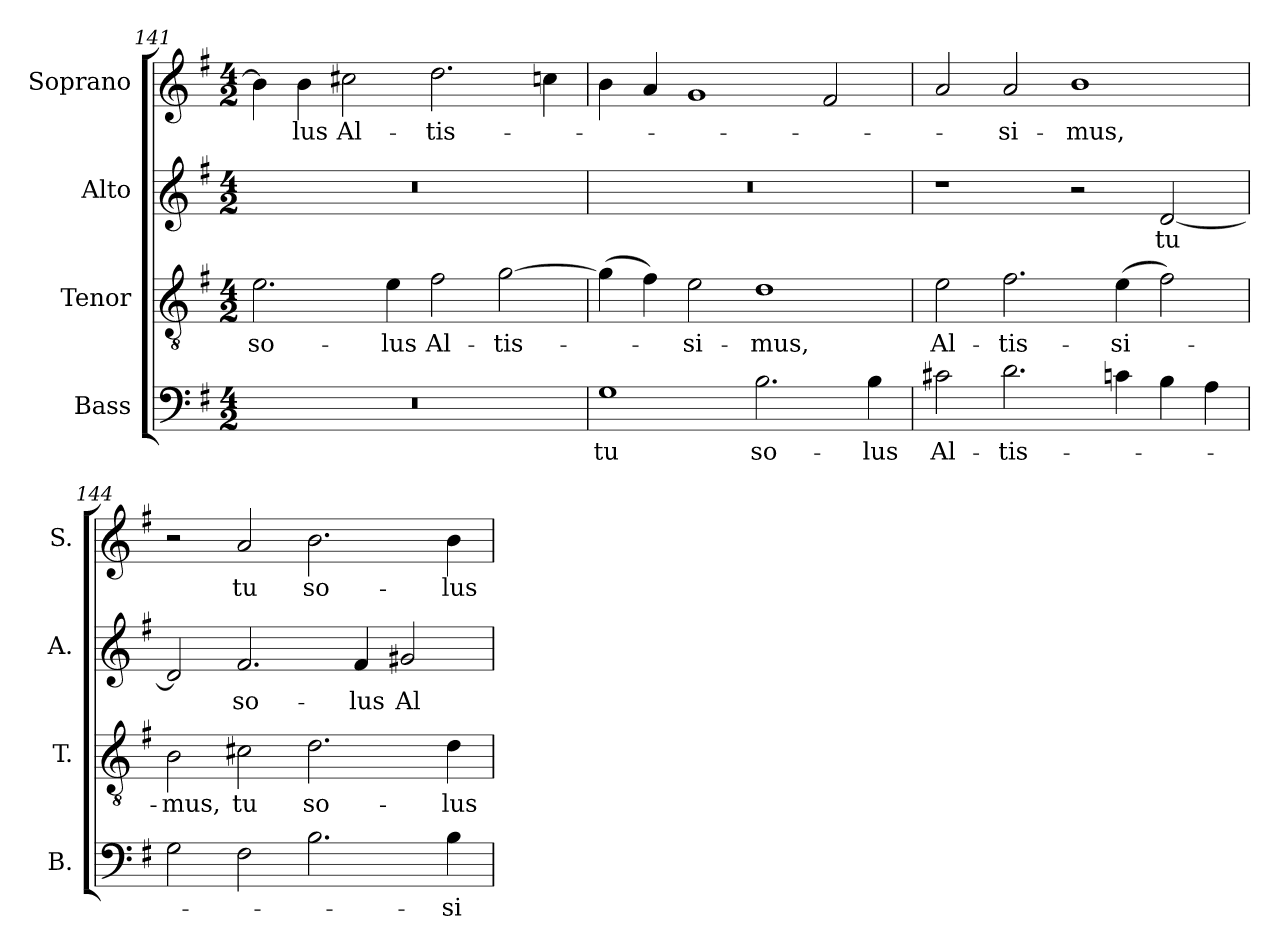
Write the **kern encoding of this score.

**kern	**text	**kern	**text	**kern	**text	**kern	**text
*part4	*part4	*part3	*part3	*part2	*part2	*part1	*part1
*staff4	*staff4	*staff3	*staff3	*staff2	*staff2	*staff1	*staff1
*I"Bass	*	*I"Tenor	*	*I"Alto	*	*I"Soprano	*
*I'B.	*	*I'T.	*	*I'A.	*	*I'S.	*
*clefF4	*	*clefGv2	*	*clefG2	*	*clefG2	*
*	*	*ITrd7c12	*	*	*	*	*
*k[f#]	*	*k[f#]	*	*k[f#]	*	*k[f#]	*
*G:	*	*G:	*	*G:	*	*G:	*
*M4/2	*	*M4/2	*	*M4/2	*	*M4/2	*
=141	=141	=141	=141	=141	=141	=141	=141
!LO:N:vis=1	!	!	!	!	!	!	!
!	!	!	!LO:LY:b:color=#000000	!LO:N:vis=1	!	!	!
0r	.	2.Ei\	so-	0r	.	4bi\]	.
!	!	!	!	!	!	!	!LO:LY:b:color=#000000
.	.	.	.	.	.	4bi\	-lus
!	!	!	!	!	!	!	!LO:LY:b:color=#000000
.	.	.	.	.	.	2cc#Xi\	Al-
!	!	!	!LO:LY:b:color=#000000	!	!	!	!
.	.	4Ei\	-lus	.	.	.	.
!	!	!	!LO:LY:b:color=#000000	!	!	!	!
!	!	!	!	!	!	!	!LO:LY:b:color=#000000
.	.	2F#i\	Al-	.	.	2.ddi\	-tis-
!	!	!	!LO:LY:b:color=#000000	!	!	!	!
.	.	[2Gi\	-tis-	.	.	.	.
.	.	.	.	.	.	4ccni\	.
=142	=142	=142	=142	=142	=142	=142	=142
!	!LO:LY:b:color=#000000	!	!	!LO:N:vis=1	!	!	!
1Gi	tu	(4Gi\]	.	0r	.	4bi\	.
.	.	4F#i\)	.	.	.	4ai/	.
!	!	!	!LO:LY:b:color=#000000	!	!	!	!
.	.	2Ei\	-si-	.	.	1gi	.
!	!LO:LY:b:color=#000000	!	!	!	!	!	!
!	!	!	!LO:LY:b:color=#000000	!	!	!	!
2.Bi\	so-	1Di	-mus,	.	.	.	.
.	.	.	.	.	.	2f#i/	.
!	!LO:LY:b:color=#000000	!	!	!	!	!	!
4Bi\	-lus	.	.	.	.	.	.
!!LO:LB:g=z
=143	=143	=143	=143	=143	=143	=143	=143
!	!LO:LY:b:color=#000000	!	!	!	!	!	!
!	!	!	!LO:LY:b:color=#000000	!	!	!	!
2c#Xi\	Al-	2Ei\	Al-	1r	.	2ai/	.
!	!LO:LY:b:color=#000000	!	!	!	!	!	!
!	!	!	!LO:LY:b:color=#000000	!	!	!	!
!	!	!	!	!	!	!	!LO:LY:b:color=#000000
2.di\	-tis-	2.F#i\	-tis-	.	.	2ai/	-si-
!	!	!	!	!	!	!	!LO:LY:b:color=#000000
.	.	.	.	2r	.	1bi	-mus,
!	!	!	!LO:LY:b:color=#000000	!	!	!	!
4cni\	.	(4Ei\	-si-	.	.	.	.
!	!	!	!	!	!LO:LY:b:color=#000000	!	!
4Bi\	.	2F#i\)	.	[2di/	tu	.	.
4Ai\	.	.	.	.	.	.	.
=144	=144	=144	=144	=144	=144	=144	=144
!	!	!	!LO:LY:b:color=#000000	!	!	!	!
2Gi\	.	2BBi\	-mus,	2di/]	.	2r	.
!	!	!	!LO:LY:b:color=#000000	!	!	!	!
!	!	!	!	!	!LO:LY:b:color=#000000	!	!
!	!	!	!	!	!	!	!LO:LY:b:color=#000000
2F#i\	.	2C#Xi\	tu	2.f#i/	so-	2ai/	tu
!	!	!	!LO:LY:b:color=#000000	!	!	!	!
!	!	!	!	!	!	!	!LO:LY:b:color=#000000
2.Bi\	.	2.Di\	so-	.	.	2.bi\	so-
!	!	!	!	!	!LO:LY:b:color=#000000	!	!
.	.	.	.	4f#i/	-lus	.	.
!	!	!	!	!	!LO:LY:b:color=#000000	!	!
.	.	.	.	2g#Xi/	Al-	.	.
!	!LO:LY:b:color=#000000	!	!	!	!	!	!
!	!	!	!LO:LY:b:color=#000000	!	!	!	!
!	!	!	!	!	!	!	!LO:LY:b:color=#000000
4Bi\	-si-	4Di\	-lus	.	.	4bi\	-lus
=	=	=	=	=	=	=	=
*-	*-	*-	*-	*-	*-	*-	*-
